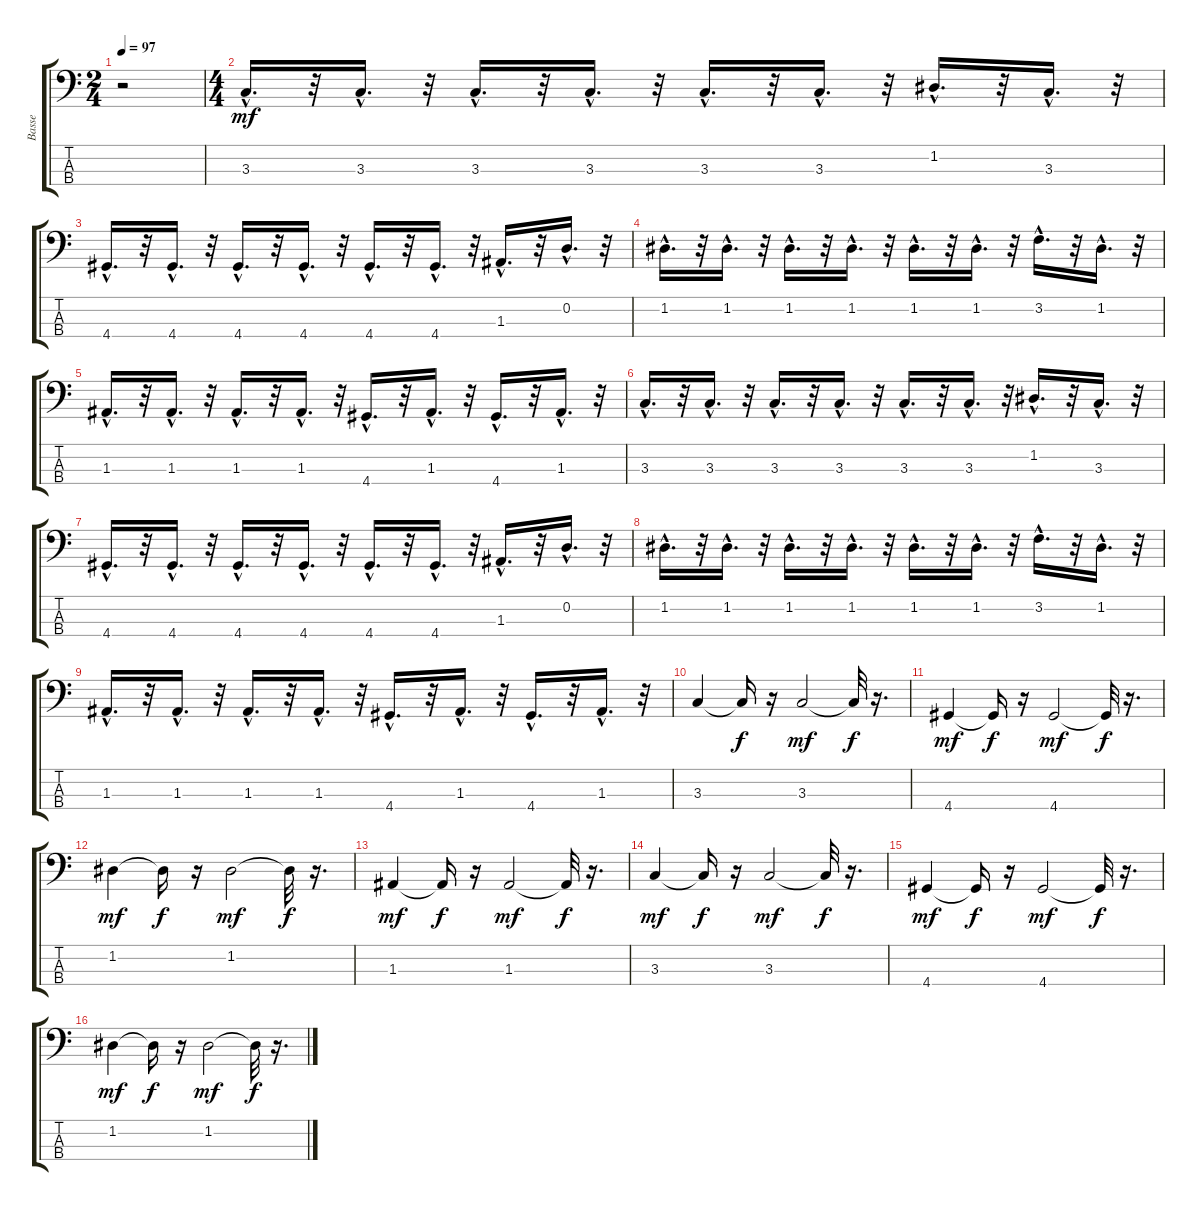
\track ("Basse" "Basse") {instrument electricbassfinger}
\staff {score tabs}
\tuning (G2 D2 A1 E1) {hide}
\ts (2 4)
\tempo 97
\clef f4
\ks c
r.2{dy mf instrument electricbassfinger} |
\ts (4 4)
3.3{hac}.16{d} r.32 3.3{hac}.16{d} r.32 3.3{hac}.16{d} r.32 3.3{hac}.16{d} r.32 3.3{hac}.16{d} r.32 3.3{hac}.16{d} r.32 1.2{hac}.16{d} r.32 3.3{hac}.16{d} r.32 |
4.4{hac}.16{d} r.32 4.4{hac}.16{d} r.32 4.4{hac}.16{d} r.32 4.4{hac}.16{d} r.32 4.4{hac}.16{d} r.32 4.4{hac}.16{d} r.32 1.3{hac}.16{d} r.32 0.2{hac}.16{d} r.32 |
1.2{hac}.16{d} r.32 1.2{hac}.16{d} r.32 1.2{hac}.16{d} r.32 1.2{hac}.16{d} r.32 1.2{hac}.16{d} r.32 1.2{hac}.16{d} r.32 3.2{hac}.16{d} r.32 1.2{hac}.16{d} r.32 |
1.3{hac}.16{d} r.32 1.3{hac}.16{d} r.32 1.3{hac}.16{d} r.32 1.3{hac}.16{d} r.32 4.4{hac}.16{d} r.32 1.3{hac}.16{d} r.32 4.4{hac}.16{d} r.32 1.3{hac}.16{d} r.32 |
3.3{hac}.16{d} r.32 3.3{hac}.16{d} r.32 3.3{hac}.16{d} r.32 3.3{hac}.16{d} r.32 3.3{hac}.16{d} r.32 3.3{hac}.16{d} r.32 1.2{hac}.16{d} r.32 3.3{hac}.16{d} r.32 |
4.4{hac}.16{d} r.32 4.4{hac}.16{d} r.32 4.4{hac}.16{d} r.32 4.4{hac}.16{d} r.32 4.4{hac}.16{d} r.32 4.4{hac}.16{d} r.32 1.3{hac}.16{d} r.32 0.2{hac}.16{d} r.32 |
1.2{hac}.16{d} r.32 1.2{hac}.16{d} r.32 1.2{hac}.16{d} r.32 1.2{hac}.16{d} r.32 1.2{hac}.16{d} r.32 1.2{hac}.16{d} r.32 3.2{hac}.16{d} r.32 1.2{hac}.16{d} r.32 |
1.3{hac}.16{d} r.32 1.3{hac}.16{d} r.32 1.3{hac}.16{d} r.32 1.3{hac}.16{d} r.32 4.4{hac}.16{d} r.32 1.3{hac}.16{d} r.32 4.4{hac}.16{d} r.32 1.3{hac}.16{d} r.32 |
3.3.4 3.3{t}.16{dy f} r.16 3.3.2{dy mf} 3.3{t}.32{dy f} r.16{d} |
4.4.4{dy mf} 4.4{t}.16{dy f} r.16 4.4.2{dy mf} 4.4{t}.32{dy f} r.16{d} |
1.2.4{dy mf} 1.2{t}.16{dy f} r.16 1.2.2{dy mf} 1.2{t}.32{dy f} r.16{d} |
1.3.4{dy mf} 1.3{t}.16{dy f} r.16 1.3.2{dy mf} 1.3{t}.32{dy f} r.16{d} |
3.3.4{dy mf} 3.3{t}.16{dy f} r.16 3.3.2{dy mf} 3.3{t}.32{dy f} r.16{d} |
4.4.4{dy mf} 4.4{t}.16{dy f} r.16 4.4.2{dy mf} 4.4{t}.32{dy f} r.16{d} |
1.2.4{dy mf} 1.2{t}.16{dy f} r.16 1.2.2{dy mf} 1.2{t}.32{dy f} r.16{d}
